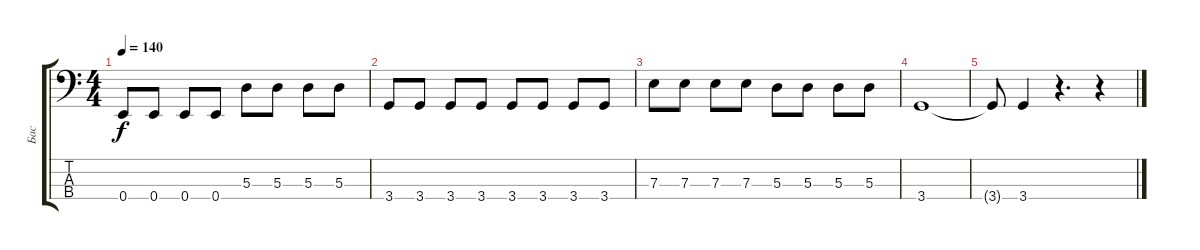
\track ("Бас" "Бас") {instrument electricbassfinger}
\staff {score tabs}
\tuning (G2 D2 A1 E1) {hide}
\ts (4 4)
\tempo 140
\clef f4
\ks c
0.4.8{dy f} 0.4.8 0.4.8 0.4.8 5.3.8 5.3.8 5.3.8 5.3.8 |
3.4.8 3.4.8 3.4.8 3.4.8 3.4.8 3.4.8 3.4.8 3.4.8 |
7.3.8 7.3.8 7.3.8 7.3.8 5.3.8 5.3.8 5.3.8 5.3.8 |
3.4.1 |
3.4{t}.8 3.4.4 r.4{d} r.4
